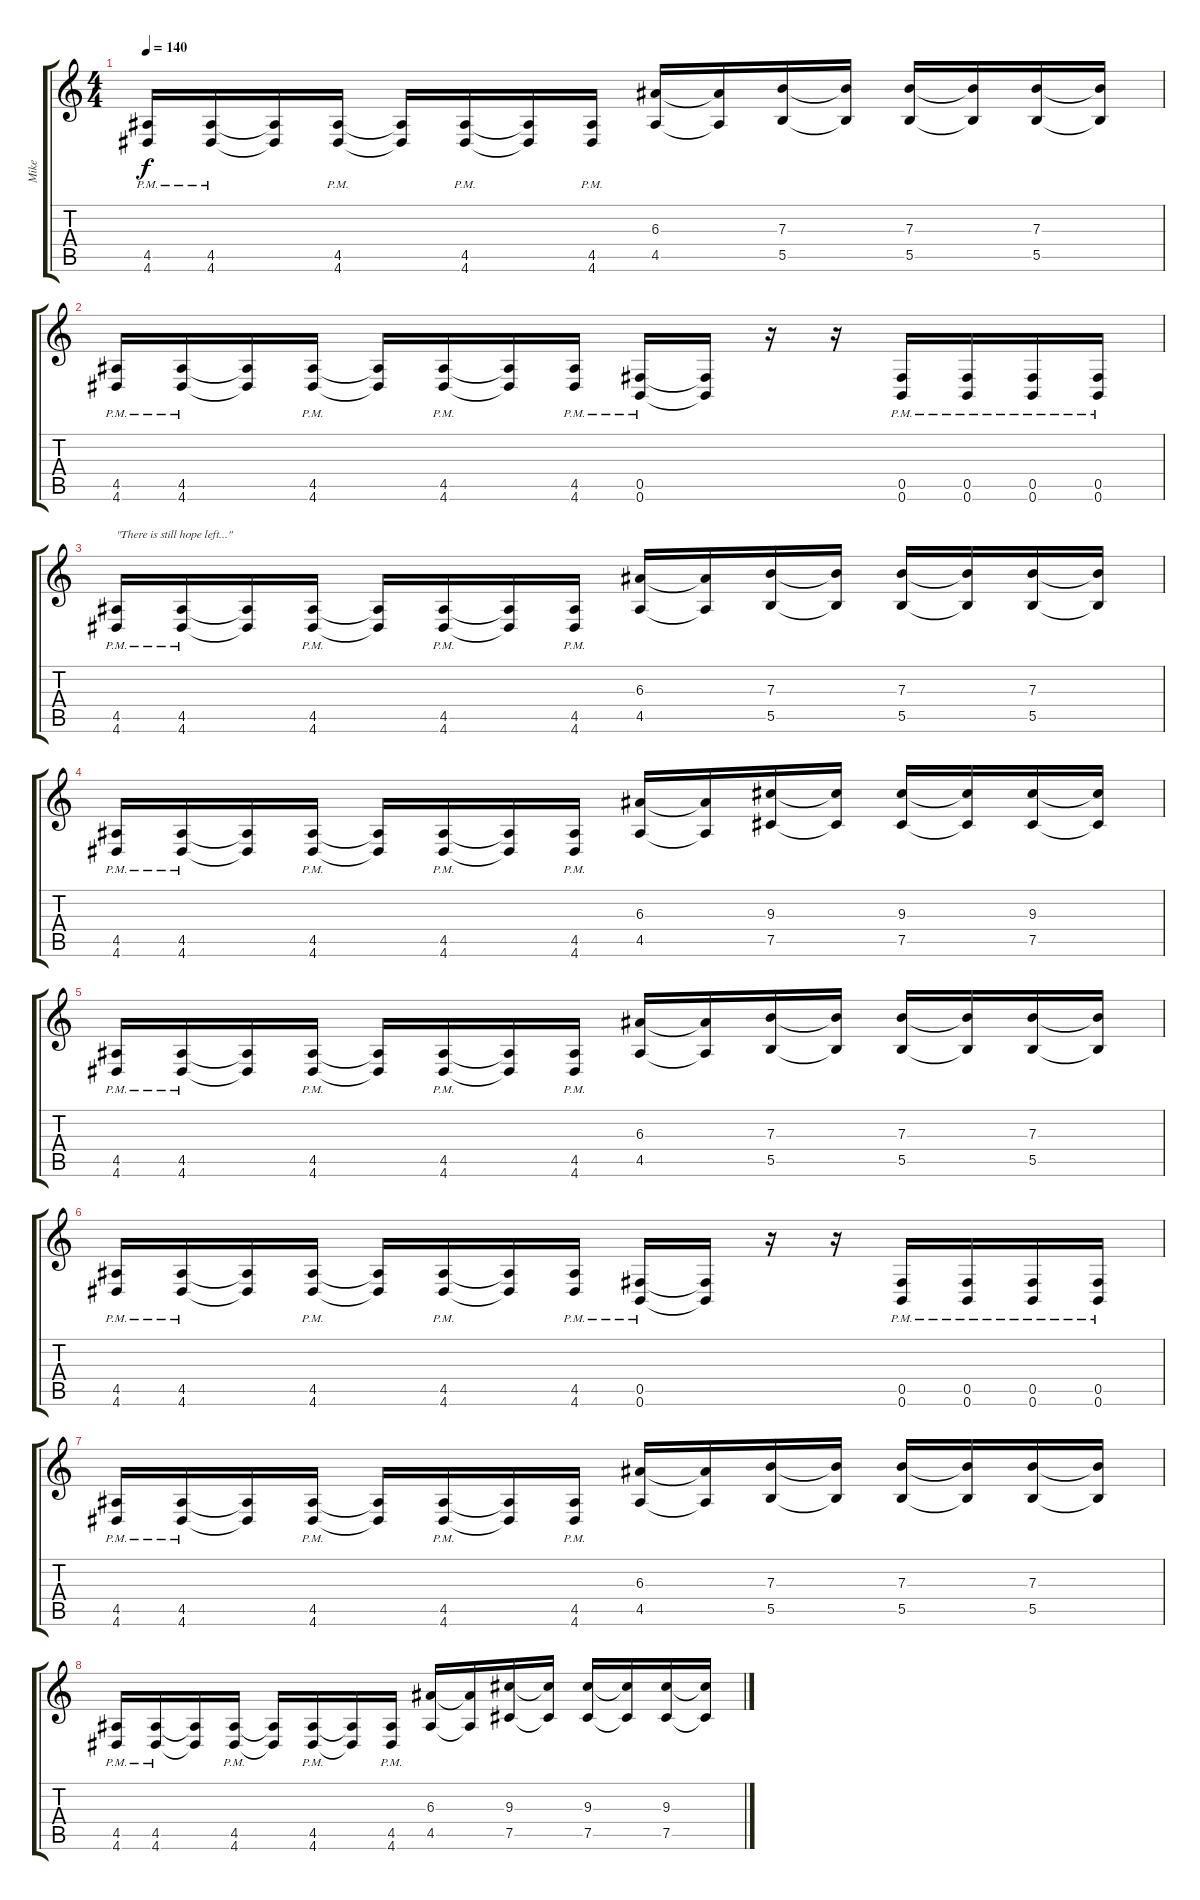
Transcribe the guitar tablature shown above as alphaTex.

\track ("Mike" "Mike") {instrument distortionguitar}
\staff {score tabs}
\tuning (Db4 Ab3 E3 B2 Gb2 B1) {hide}
\ts (4 4)
\tempo 140
\clef g2
\ks c
(4.5{pm} 4.6{pm}).16{dy f} (4.5{pm} 4.6{pm}).16 (4.5{t} 4.6{t}).16 (4.5{pm} 4.6{pm}).16 (4.5{t} 4.6{t}).16 (4.5{pm} 4.6{pm}).16 (4.5{t} 4.6{t}).16 (4.5{pm} 4.6{pm}).16 (6.3 4.5).16 (6.3{t} 4.5{t}).16 (7.3 5.5).16 (7.3{t} 5.5{t}).16 (7.3 5.5).16 (7.3{t} 5.5{t}).16 (7.3 5.5).16 (7.3{t} 5.5{t}).16 |
(4.5{pm} 4.6{pm}).16 (4.5{pm} 4.6{pm}).16 (4.5{t} 4.6{t}).16 (4.5{pm} 4.6{pm}).16 (4.5{t} 4.6{t}).16 (4.5{pm} 4.6{pm}).16 (4.5{t} 4.6{t}).16 (4.5{pm} 4.6{pm}).16 (0.5{pm} 0.6{pm}).16 (0.5{t} 0.6{t}).16 r.16 r.16 (0.5{pm} 0.6{pm}).16 (0.5{pm} 0.6{pm}).16 (0.5{pm} 0.6{pm}).16 (0.5{pm} 0.6{pm}).16 |
(4.5{pm} 4.6{pm}).16{txt "\"There is still hope left...\""} (4.5{pm} 4.6{pm}).16 (4.5{t} 4.6{t}).16 (4.5{pm} 4.6{pm}).16 (4.5{t} 4.6{t}).16 (4.5{pm} 4.6{pm}).16 (4.5{t} 4.6{t}).16 (4.5{pm} 4.6{pm}).16 (6.3 4.5).16 (6.3{t} 4.5{t}).16 (7.3 5.5).16 (7.3{t} 5.5{t}).16 (7.3 5.5).16 (7.3{t} 5.5{t}).16 (7.3 5.5).16 (7.3{t} 5.5{t}).16 |
(4.5{pm} 4.6{pm}).16 (4.5{pm} 4.6{pm}).16 (4.5{t} 4.6{t}).16 (4.5{pm} 4.6{pm}).16 (4.5{t} 4.6{t}).16 (4.5{pm} 4.6{pm}).16 (4.5{t} 4.6{t}).16 (4.5{pm} 4.6{pm}).16 (6.3 4.5).16 (6.3{t} 4.5{t}).16 (9.3 7.5).16 (9.3{t} 7.5{t}).16 (9.3 7.5).16 (9.3{t} 7.5{t}).16 (9.3 7.5).16 (9.3{t} 7.5{t}).16 |
(4.5{pm} 4.6{pm}).16 (4.5{pm} 4.6{pm}).16 (4.5{t} 4.6{t}).16 (4.5{pm} 4.6{pm}).16 (4.5{t} 4.6{t}).16 (4.5{pm} 4.6{pm}).16 (4.5{t} 4.6{t}).16 (4.5{pm} 4.6{pm}).16 (6.3 4.5).16 (6.3{t} 4.5{t}).16 (7.3 5.5).16 (7.3{t} 5.5{t}).16 (7.3 5.5).16 (7.3{t} 5.5{t}).16 (7.3 5.5).16 (7.3{t} 5.5{t}).16 |
(4.5{pm} 4.6{pm}).16 (4.5{pm} 4.6{pm}).16 (4.5{t} 4.6{t}).16 (4.5{pm} 4.6{pm}).16 (4.5{t} 4.6{t}).16 (4.5{pm} 4.6{pm}).16 (4.5{t} 4.6{t}).16 (4.5{pm} 4.6{pm}).16 (0.5{pm} 0.6{pm}).16 (0.5{t} 0.6{t}).16 r.16 r.16 (0.5{pm} 0.6{pm}).16 (0.5{pm} 0.6{pm}).16 (0.5{pm} 0.6{pm}).16 (0.5{pm} 0.6{pm}).16 |
(4.5{pm} 4.6{pm}).16 (4.5{pm} 4.6{pm}).16 (4.5{t} 4.6{t}).16 (4.5{pm} 4.6{pm}).16 (4.5{t} 4.6{t}).16 (4.5{pm} 4.6{pm}).16 (4.5{t} 4.6{t}).16 (4.5{pm} 4.6{pm}).16 (6.3 4.5).16 (6.3{t} 4.5{t}).16 (7.3 5.5).16 (7.3{t} 5.5{t}).16 (7.3 5.5).16 (7.3{t} 5.5{t}).16 (7.3 5.5).16 (7.3{t} 5.5{t}).16 |
(4.5{pm} 4.6{pm}).16 (4.5{pm} 4.6{pm}).16 (4.5{t} 4.6{t}).16 (4.5{pm} 4.6{pm}).16 (4.5{t} 4.6{t}).16 (4.5{pm} 4.6{pm}).16 (4.5{t} 4.6{t}).16 (4.5{pm} 4.6{pm}).16 (6.3 4.5).16 (6.3{t} 4.5{t}).16 (9.3 7.5).16 (9.3{t} 7.5{t}).16 (9.3 7.5).16 (9.3{t} 7.5{t}).16 (9.3 7.5).16 (9.3{t} 7.5{t}).16
